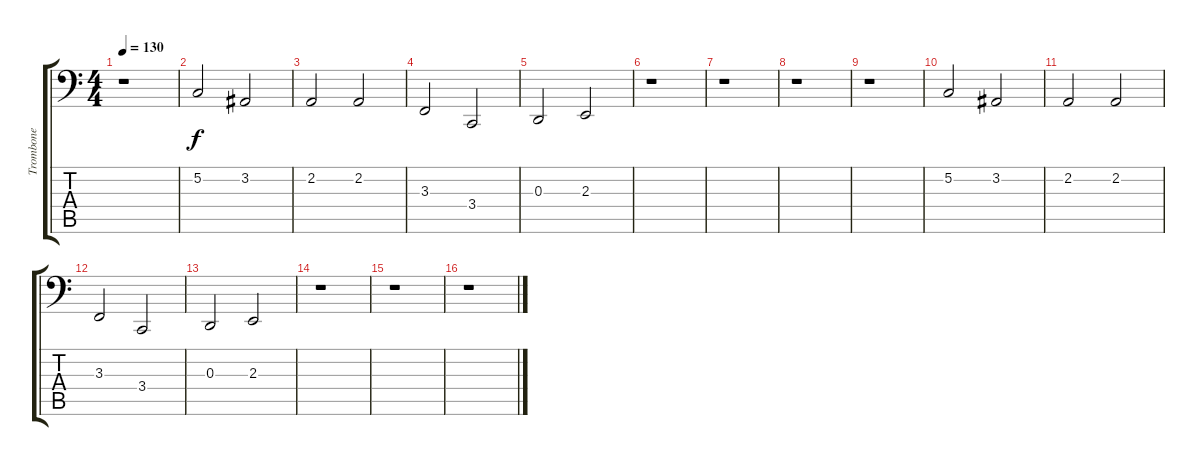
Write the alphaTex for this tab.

\track ("Trombone" "Trombone") {instrument trombone}
\staff {score tabs}
\tuning (C3 G2 D2 A1 E1 B0) {hide}
\ts (4 4)
\tempo 130
\clef f4
\ks c
r.1{dy f} |
5.2.2 3.2.2 |
2.2.2 2.2.2 |
3.3.2 3.4.2 |
0.3.2 2.3.2 |
r.1 |
r.1 |
r.1 |
r.1 |
5.2.2 3.2.2 |
2.2.2 2.2.2 |
3.3.2 3.4.2 |
0.3.2 2.3.2 |
r.1 |
r.1 |
r.1
